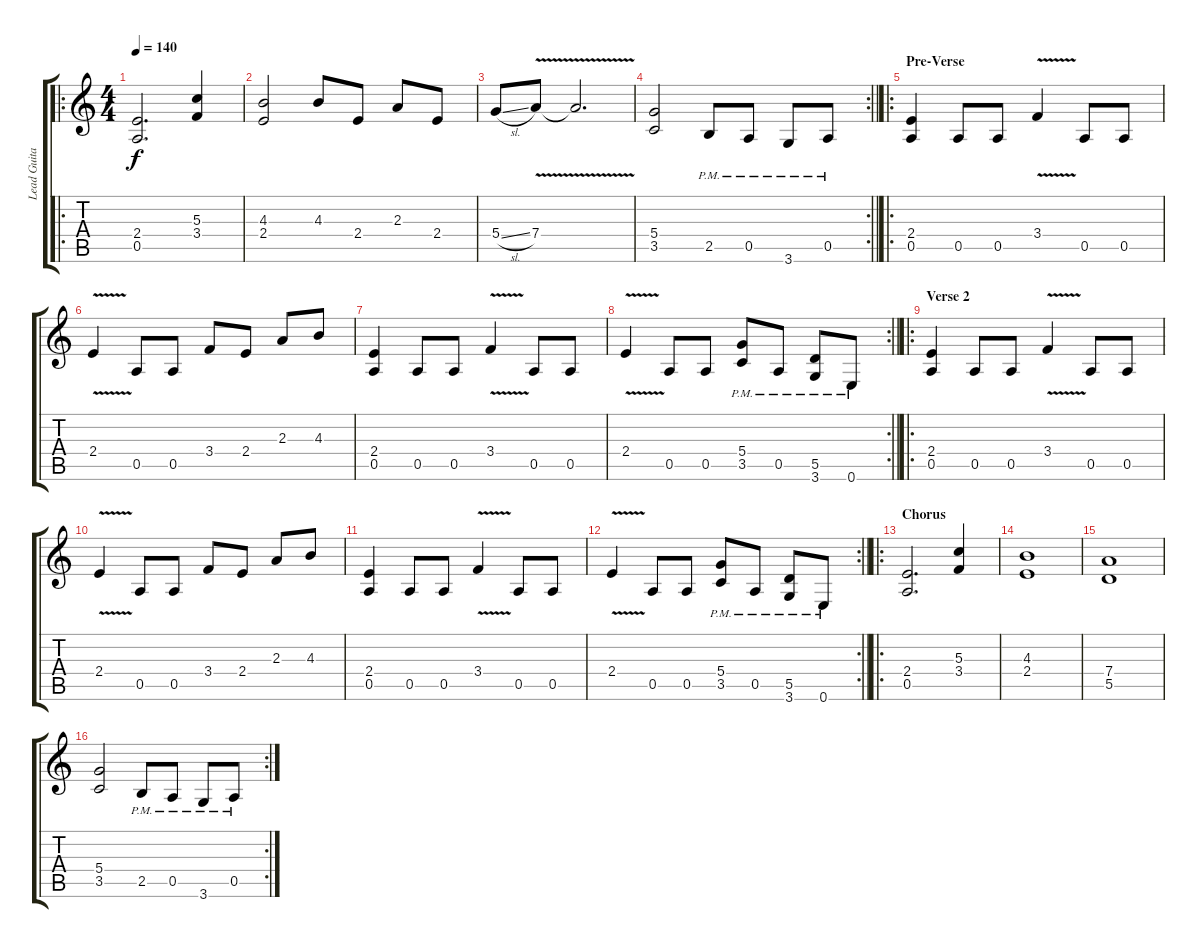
\track ("Lead Guitar" "Lead Guita") {instrument distortionguitar}
\staff {score tabs}
\tuning (E4 B3 G3 D3 A2 E2) {hide}
\ro
\ts (4 4)
\tempo 140
\clef g2
\ks c
(2.4 0.5).2{d dy f} (5.3 3.4).4 |
(4.3 2.4).2 4.3.8 2.4.8 2.3.8 2.4.8 |
5.4{sl}.8 7.4{v}.8 7.4{t}.2{d} |
\rc 2
\barLineRight lightlight
(5.4 3.5).2 2.5{pm}.8 0.5{pm}.8 3.6{pm}.8 0.5{pm}.8 |
\ro
\section ("" "Pre-Verse")
(2.4 0.5).4 0.5.8 0.5.8 3.4{v}.4 0.5.8 0.5.8 |
2.4{v}.4 0.5.8 0.5.8 3.4.8 2.4.8 2.3.8 4.3.8 |
(2.4 0.5).4 0.5.8 0.5.8 3.4{v}.4 0.5.8 0.5.8 |
\rc 2
\barLineRight lightlight
2.4{v}.4 0.5.8 0.5.8 (5.4 3.5{pm}).8 0.5{pm}.8 (5.5{pm} 3.6).8 0.6{pm}.8 |
\ro
\section ("" "Verse 2")
(2.4 0.5).4 0.5.8 0.5.8 3.4{v}.4 0.5.8 0.5.8 |
2.4{v}.4 0.5.8 0.5.8 3.4.8 2.4.8 2.3.8 4.3.8 |
(2.4 0.5).4 0.5.8 0.5.8 3.4{v}.4 0.5.8 0.5.8 |
\rc 2
\barLineRight lightlight
2.4{v}.4 0.5.8 0.5.8 (5.4{pm} 3.5{pm}).8 0.5{pm}.8 (5.5{pm} 3.6{pm}).8 0.6{pm}.8 |
\ro
\section ("" "Chorus")
(2.4 0.5).2{d} (5.3 3.4).4 |
(4.3 2.4).1 |
(7.4 5.5).1 |
\rc 2
(5.4 3.5).2 2.5{pm}.8 0.5{pm}.8 3.6{pm}.8 0.5{pm}.8
